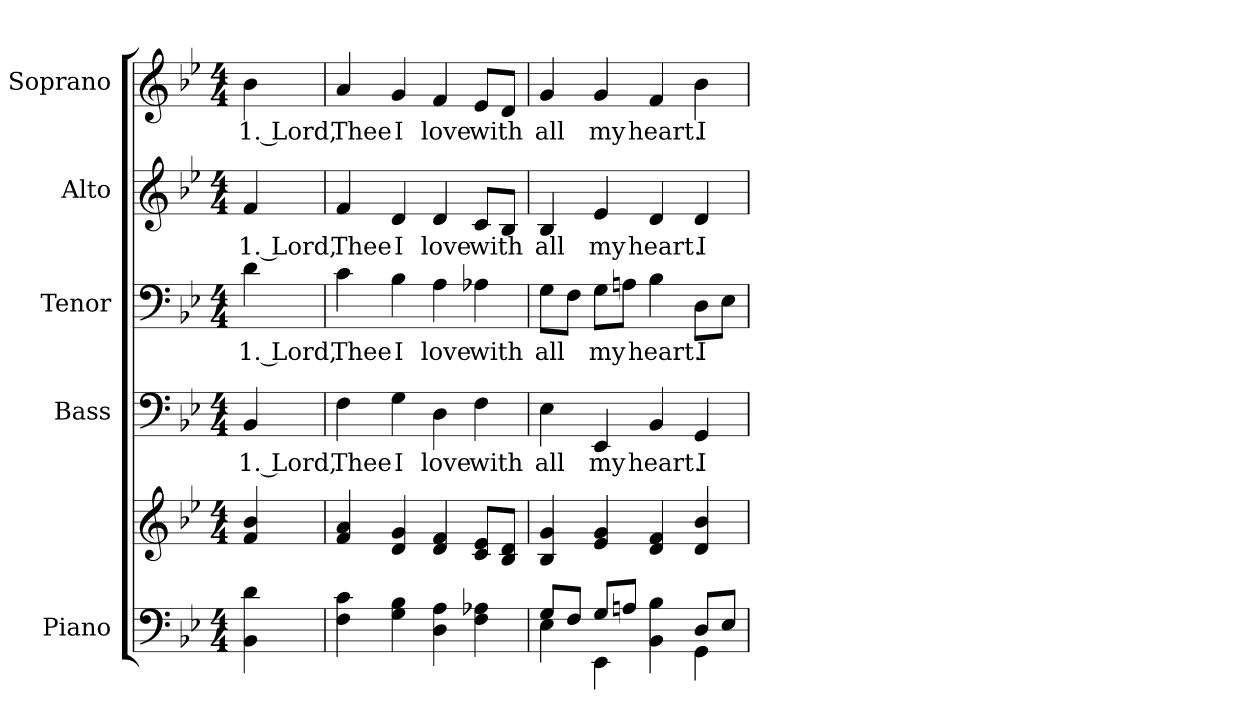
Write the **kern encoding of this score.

**kern	**kern	**kern	**text	**kern	**text	**kern	**text	**kern	**text
*part5	*part5	*part4	*part4	*part3	*part3	*part2	*part2	*part1	*part1
*staff6	*staff5	*staff4	*staff4	*staff3	*staff3	*staff2	*staff2	*staff1	*staff1
*I"Piano	*	*I"Bass	*	*I"Tenor	*	*I"Alto	*	*I"Soprano	*
*I'Pno.	*	*I'B.	*	*I'T.	*	*I'A.	*	*I'S.	*
!!LO:PB:g=z
*clefF4	*clefG2	*clefF4	*	*clefF4	*	*clefG2	*	*clefG2	*
*k[b-e-]	*k[b-e-]	*k[b-e-]	*	*k[b-e-]	*	*k[b-e-]	*	*k[b-e-]	*
*B-:	*B-:	*B-:	*	*B-:	*	*B-:	*	*B-:	*
*M4/4	*M4/4	*M4/4	*	*M4/4	*	*M4/4	*	*M4/4	*
*MM100	*MM100	*MM100	*	*MM100	*	*MM100	*	*MM100	*
=	=	=	=	=	=	=	=	=	=
!	!	!	!LO:LY:b:color=#000000	!	!	!	!	!	!
!	!	!	!	!	!LO:LY:b:color=#000000	!	!	!	!
!	!	!	!	!	!	!	!LO:LY:b:color=#000000	!	!
!	!	!	!	!	!	!	!	!	!LO:LY:b:color=#000000
4BB-i\ 4di	4fi/ 4b-i	4BB-i/	1. Lord,	4di\	1. Lord,	4fi/	1. Lord,	4b-i\	1. Lord,
=1	=1	=1	=1	=1	=1	=1	=1	=1	=1
!	!	!	!LO:LY:b:color=#000000	!	!	!	!	!	!
!	!	!	!	!	!LO:LY:b:color=#000000	!	!	!	!
!	!	!	!	!	!	!	!LO:LY:b:color=#000000	!	!
!	!	!	!	!	!	!	!	!	!LO:LY:b:color=#000000
4Fi\ 4ci	4fi/ 4ai	4Fi\	Thee	4ci\	Thee	4fi/	Thee	4ai/	Thee
!	!	!	!LO:LY:b:color=#000000	!	!	!	!	!	!
!	!	!	!	!	!LO:LY:b:color=#000000	!	!	!	!
!	!	!	!	!	!	!	!LO:LY:b:color=#000000	!	!
!	!	!	!	!	!	!	!	!	!LO:LY:b:color=#000000
4Gi\ 4B-i	4di/ 4gi	4Gi\	I	4B-i\	I	4di/	I	4gi/	I
!	!	!	!LO:LY:b:color=#000000	!	!	!	!	!	!
!	!	!	!	!	!LO:LY:b:color=#000000	!	!	!	!
!	!	!	!	!	!	!	!LO:LY:b:color=#000000	!	!
!	!	!	!	!	!	!	!	!	!LO:LY:b:color=#000000
4Di\ 4Ai	4di/ 4fi	4Di\	love	4Ai\	love	4di/	love	4fi/	love
!	!	!	!LO:LY:b:color=#000000	!	!	!	!	!	!
!	!	!	!	!	!LO:LY:b:color=#000000	!	!	!	!
!	!	!	!	!	!	!	!LO:LY:b:color=#000000	!	!
!	!	!	!	!	!	!	!	!	!LO:LY:b:color=#000000
4Fi\ 4A-Xi	8ci/ 8e-iL	4Fi\	with	4A-Xi\	with	8ci/L	with	8e-i/L	with
.	8B-i/ 8diJ	.	.	.	.	8B-i/J	.	8di/J	.
=2	=2	=2	=2	=2	=2	=2	=2	=2	=2
*^	*	*	*	*	*	*	*	*	*
!	!	!	!	!LO:LY:b:color=#000000	!	!	!	!	!	!
!	!	!	!	!	!	!LO:LY:b:color=#000000	!	!	!	!
!	!	!	!	!	!	!	!	!LO:LY:b:color=#000000	!	!
!	!	!	!	!	!	!	!	!	!	!LO:LY:b:color=#000000
8Gi/L	4E-i\	4B-i/ 4gi	4E-i\	all	8Gi\L	all	4B-i/	all	4gi/	all
8Fi/J	.	.	.	.	8Fi\J	.	.	.	.	.
!	!	!	!	!LO:LY:b:color=#000000	!	!	!	!	!	!
!	!	!	!	!	!	!LO:LY:b:color=#000000	!	!	!	!
!	!	!	!	!	!	!	!	!LO:LY:b:color=#000000	!	!
!	!	!	!	!	!	!	!	!	!	!LO:LY:b:color=#000000
8Gi/L	4EE-i\	4e-i/ 4gi	4EE-i/	my	8Gi\L	my	4e-i/	my	4gi/	my
8Ani/J	.	.	.	.	8Ani\J	.	.	.	.	.
!	!	!	!	!LO:LY:b:color=#000000	!	!	!	!	!	!
!	!	!	!	!	!	!LO:LY:b:color=#000000	!	!	!	!
!	!	!	!	!	!	!	!	!LO:LY:b:color=#000000	!	!
!	!	!	!	!	!	!	!	!	!	!LO:LY:b:color=#000000
4BB-i\ 4B-i	4ryy	4di/ 4fi	4BB-i/	heart.	4B-i\	heart.	4di/	heart.	4fi/	heart.
!	!	!	!	!LO:LY:b:color=#000000	!	!	!	!	!	!
!	!	!	!	!	!	!LO:LY:b:color=#000000	!	!	!	!
!	!	!	!	!	!	!	!	!LO:LY:b:color=#000000	!	!
!	!	!	!	!	!	!	!	!	!	!LO:LY:b:color=#000000
8Di/L	4GGi\	4di/ 4b-i	4GGi/	I	8Di\L	I	4di/	I	4b-i\	I
8E-i/J	.	.	.	.	8E-i\J	.	.	.	.	.
*v	*v	*	*	*	*	*	*	*	*	*
=	=	=	=	=	=	=	=	=	=
*-	*-	*-	*-	*-	*-	*-	*-	*-	*-
